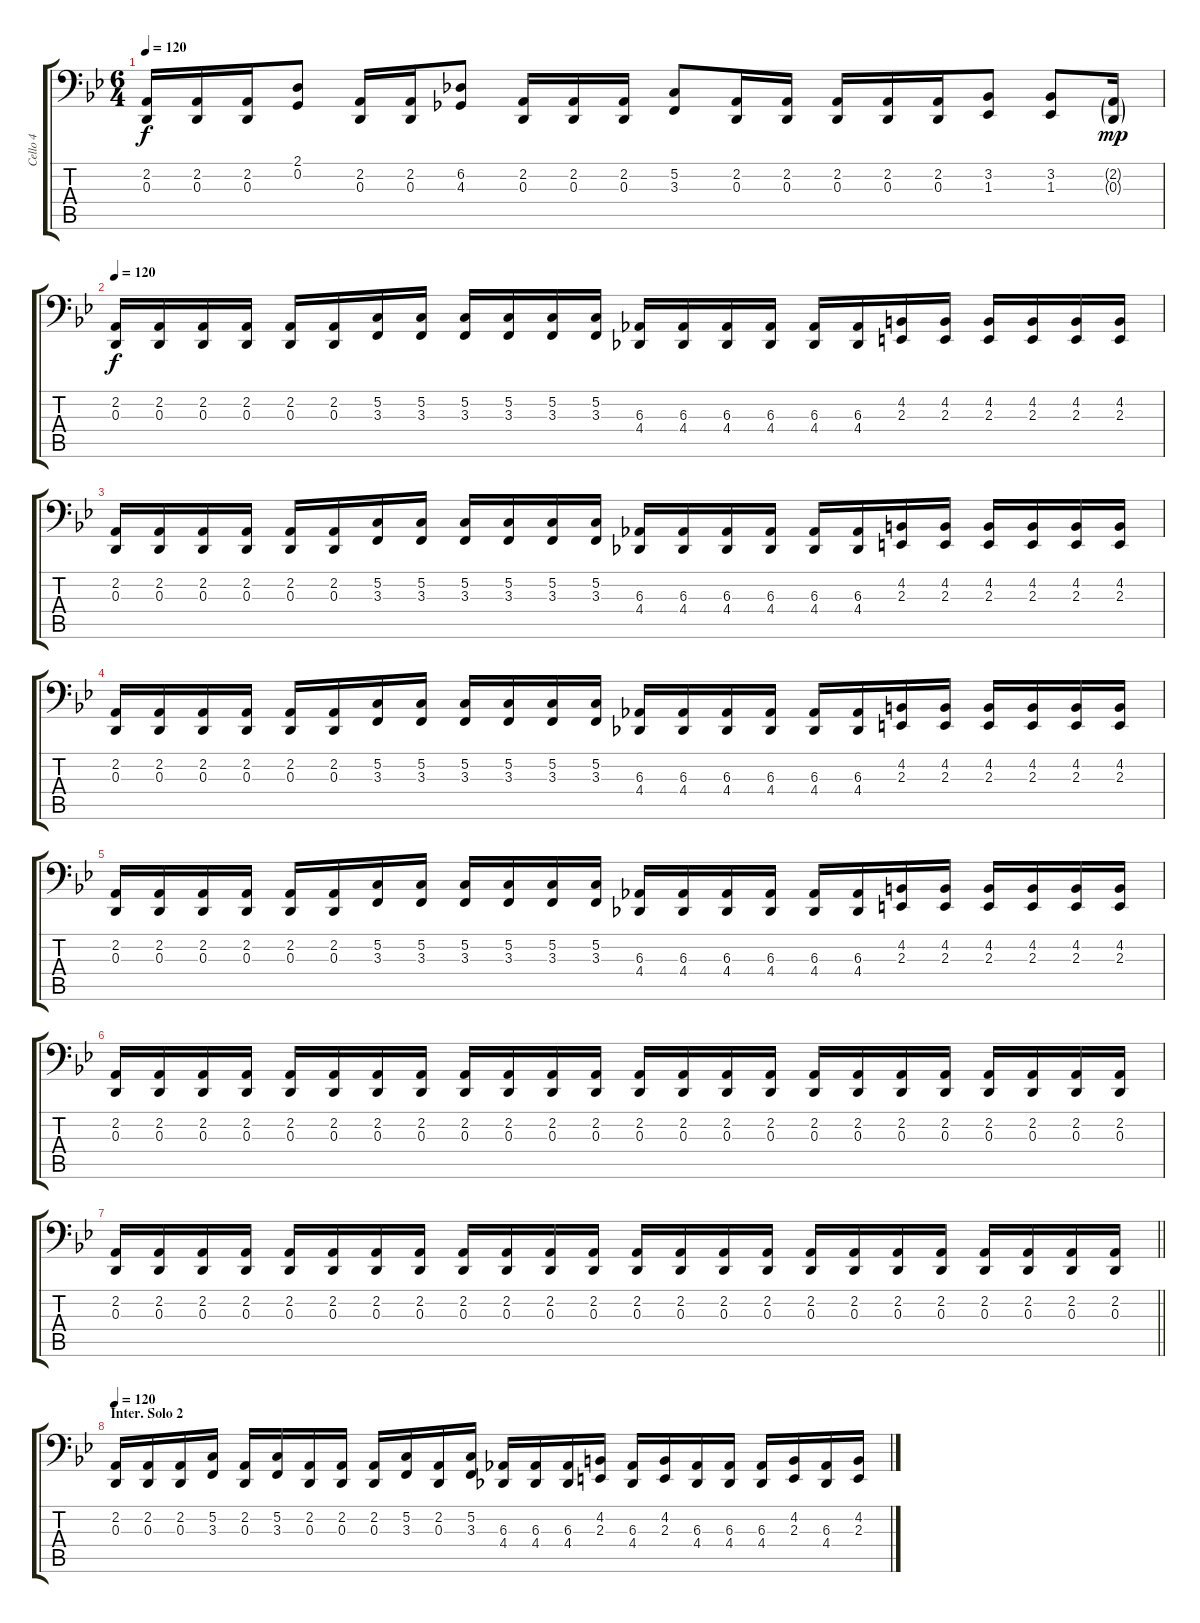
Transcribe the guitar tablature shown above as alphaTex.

\track ("Cello 4" "Cello 4") {instrument cello}
\staff {score tabs}
\tuning (C3 G2 D2 A1 E1 B0) {hide}
\ts (6 4)
\tempo 120
\clef f4
\ks bb
(2.2 0.3).16{dy f} (2.2 0.3).16 (2.2 0.3).16 (2.1 0.2).8 (2.2 0.3).16 (2.2 0.3).16 (6.2 4.3).8 (2.2 0.3).16 (2.2 0.3).16 (2.2 0.3).16 (5.2 3.3).8 (2.2 0.3).16 (2.2 0.3).16 (2.2 0.3).16 (2.2 0.3).16 (2.2 0.3).16 (3.2 1.3).8 (3.2 1.3).8 (2.2{g} 0.3{g}).16{dy mp} |
\tempo 120
(2.2 0.3).16{dy f} (2.2 0.3).16 (2.2 0.3).16 (2.2 0.3).16 (2.2 0.3).16 (2.2 0.3).16 (5.2 3.3).16 (5.2 3.3).16 (5.2 3.3).16 (5.2 3.3).16 (5.2 3.3).16 (5.2 3.3).16 (6.3 4.4).16 (6.3 4.4).16 (6.3 4.4).16 (6.3 4.4).16 (6.3 4.4).16 (6.3 4.4).16 (4.2 2.3).16 (4.2 2.3).16 (4.2 2.3).16 (4.2 2.3).16 (4.2 2.3).16 (4.2 2.3).16 |
(2.2 0.3).16 (2.2 0.3).16 (2.2 0.3).16 (2.2 0.3).16 (2.2 0.3).16 (2.2 0.3).16 (5.2 3.3).16 (5.2 3.3).16 (5.2 3.3).16 (5.2 3.3).16 (5.2 3.3).16 (5.2 3.3).16 (6.3 4.4).16 (6.3 4.4).16 (6.3 4.4).16 (6.3 4.4).16 (6.3 4.4).16 (6.3 4.4).16 (4.2 2.3).16 (4.2 2.3).16 (4.2 2.3).16 (4.2 2.3).16 (4.2 2.3).16 (4.2 2.3).16 |
(2.2 0.3).16 (2.2 0.3).16 (2.2 0.3).16 (2.2 0.3).16 (2.2 0.3).16 (2.2 0.3).16 (5.2 3.3).16 (5.2 3.3).16 (5.2 3.3).16 (5.2 3.3).16 (5.2 3.3).16 (5.2 3.3).16 (6.3 4.4).16 (6.3 4.4).16 (6.3 4.4).16 (6.3 4.4).16 (6.3 4.4).16 (6.3 4.4).16 (4.2 2.3).16 (4.2 2.3).16 (4.2 2.3).16 (4.2 2.3).16 (4.2 2.3).16 (4.2 2.3).16 |
(2.2 0.3).16 (2.2 0.3).16 (2.2 0.3).16 (2.2 0.3).16 (2.2 0.3).16 (2.2 0.3).16 (5.2 3.3).16 (5.2 3.3).16 (5.2 3.3).16 (5.2 3.3).16 (5.2 3.3).16 (5.2 3.3).16 (6.3 4.4).16 (6.3 4.4).16 (6.3 4.4).16 (6.3 4.4).16 (6.3 4.4).16 (6.3 4.4).16 (4.2 2.3).16 (4.2 2.3).16 (4.2 2.3).16 (4.2 2.3).16 (4.2 2.3).16 (4.2 2.3).16 |
(2.2 0.3).16{volume 6} (2.2 0.3).16 (2.2 0.3).16 (2.2 0.3).16 (2.2 0.3).16 (2.2 0.3).16 (2.2 0.3).16 (2.2 0.3).16 (2.2 0.3).16 (2.2 0.3).16 (2.2 0.3).16 (2.2 0.3).16 (2.2 0.3).16 (2.2 0.3).16 (2.2 0.3).16 (2.2 0.3).16 (2.2 0.3).16 (2.2 0.3).16 (2.2 0.3).16 (2.2 0.3).16 (2.2 0.3).16 (2.2 0.3).16 (2.2 0.3).16 (2.2 0.3).16 |
\barLineRight lightlight
(2.2 0.3).16{volume 12 balance 8} (2.2 0.3).16 (2.2 0.3).16 (2.2 0.3).16 (2.2 0.3).16 (2.2 0.3).16 (2.2 0.3).16 (2.2 0.3).16 (2.2 0.3).16 (2.2 0.3).16 (2.2 0.3).16 (2.2 0.3).16 (2.2 0.3).16 (2.2 0.3).16 (2.2 0.3).16 (2.2 0.3).16 (2.2 0.3).16 (2.2 0.3).16 (2.2 0.3).16 (2.2 0.3).16 (2.2 0.3).16 (2.2 0.3).16 (2.2 0.3).16 (2.2 0.3).16 |
\section ("" "Inter. Solo 2")
\tempo 120
(2.2 0.3).16{volume 16 balance 0 instrument distortionguitar} (2.2 0.3).16 (2.2 0.3).16 (5.2 3.3).16 (2.2 0.3).16 (5.2 3.3).16 (2.2 0.3).16 (2.2 0.3).16 (2.2 0.3).16 (5.2 3.3).16 (2.2 0.3).16 (5.2 3.3).16 (6.3 4.4).16 (6.3 4.4).16 (6.3 4.4).16 (4.2 2.3).16 (6.3 4.4).16 (4.2 2.3).16 (6.3 4.4).16 (6.3 4.4).16 (6.3 4.4).16 (4.2 2.3).16 (6.3 4.4).16 (4.2 2.3).16
